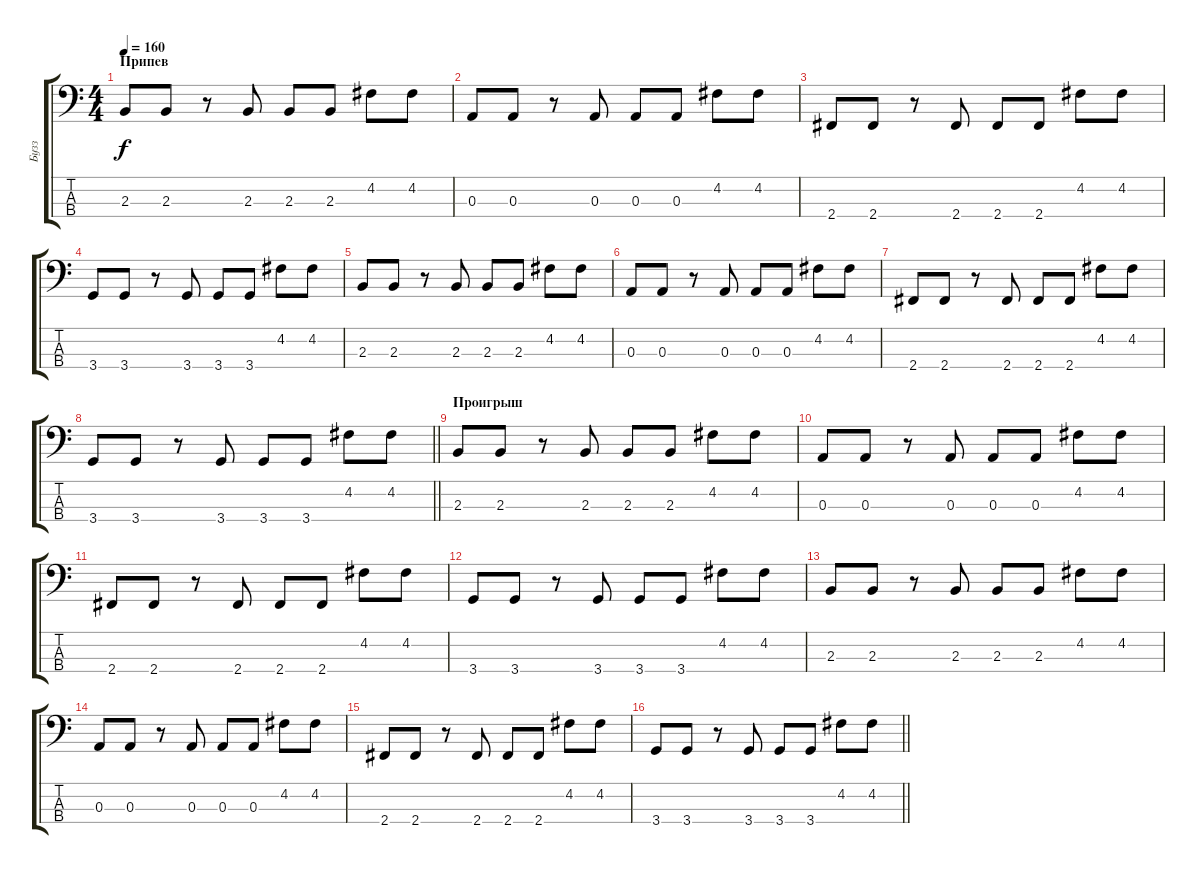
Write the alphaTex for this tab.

\track ("Бузз" "Бузз") {instrument electricbassfinger}
\staff {score tabs}
\tuning (G2 D2 A1 E1) {hide}
\ts (4 4)
\section ("" "Припев")
\tempo 160
\clef f4
\ks c
2.3.8{dy f} 2.3.8 r.8 2.3.8 2.3.8 2.3.8 4.2.8 4.2.8 |
0.3.8 0.3.8 r.8 0.3.8 0.3.8 0.3.8 4.2.8 4.2.8 |
2.4.8 2.4.8 r.8 2.4.8 2.4.8 2.4.8 4.2.8 4.2.8 |
3.4.8 3.4.8 r.8 3.4.8 3.4.8 3.4.8 4.2.8 4.2.8 |
2.3.8 2.3.8 r.8 2.3.8 2.3.8 2.3.8 4.2.8 4.2.8 |
0.3.8 0.3.8 r.8 0.3.8 0.3.8 0.3.8 4.2.8 4.2.8 |
2.4.8 2.4.8 r.8 2.4.8 2.4.8 2.4.8 4.2.8 4.2.8 |
\barLineRight lightlight
3.4.8 3.4.8 r.8 3.4.8 3.4.8 3.4.8 4.2.8 4.2.8 |
\section ("" "Проигрыш")
2.3.8 2.3.8 r.8 2.3.8 2.3.8 2.3.8 4.2.8 4.2.8 |
0.3.8 0.3.8 r.8 0.3.8 0.3.8 0.3.8 4.2.8 4.2.8 |
2.4.8 2.4.8 r.8 2.4.8 2.4.8 2.4.8 4.2.8 4.2.8 |
3.4.8 3.4.8 r.8 3.4.8 3.4.8 3.4.8 4.2.8 4.2.8 |
2.3.8 2.3.8 r.8 2.3.8 2.3.8 2.3.8 4.2.8 4.2.8 |
0.3.8 0.3.8 r.8 0.3.8 0.3.8 0.3.8 4.2.8 4.2.8 |
2.4.8 2.4.8 r.8 2.4.8 2.4.8 2.4.8 4.2.8 4.2.8 |
\barLineRight lightlight
3.4.8 3.4.8 r.8 3.4.8 3.4.8 3.4.8 4.2.8 4.2.8
